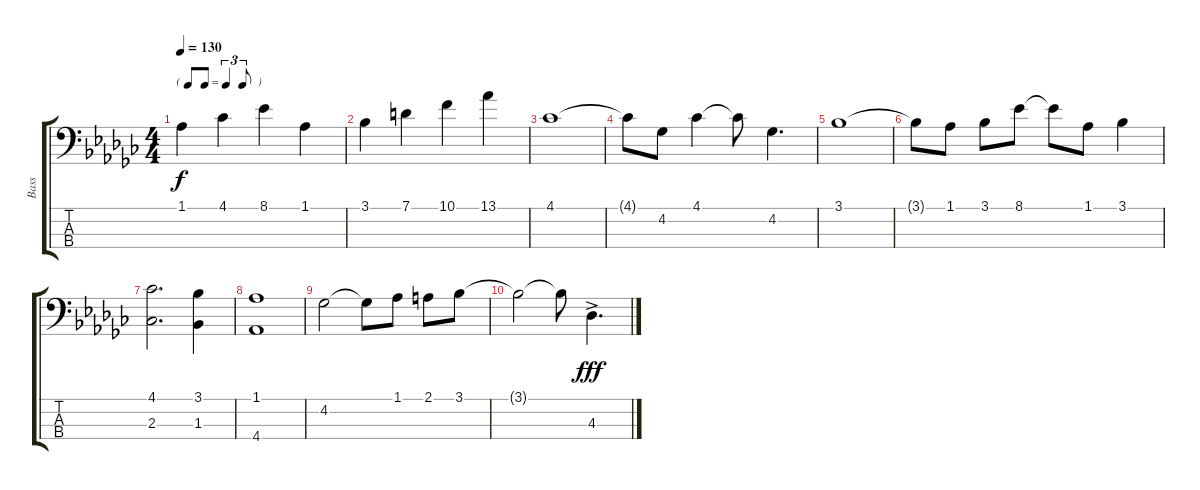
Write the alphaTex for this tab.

\track ("Bass" "Bass") {instrument electricbassfinger}
\staff {score tabs}
\tuning (G2 D2 A1 E1) {hide}
\ts (4 4)
\tf triplet8th
\tempo 130
\clef f4
\ks gb
1.1.4{dy f} 4.1.4 8.1.4 1.1.4 |
3.1.4 7.1.4 10.1.4 13.1.4 |
4.1.1 |
4.1{t}.8 4.2.8 4.1.4 4.1{t}.8 4.2.4{d} |
3.1.1 |
3.1{t}.8 1.1.8 3.1.8 8.1.8 8.1{t}.8 1.1.8 3.1.4 |
(4.1 2.3).2{d} (3.1 1.3).4 |
(1.1 4.4).1 |
4.2.2 4.2{t}.8 1.1.8 2.1.8 3.1.8 |
3.1{t}.2 3.1{t}.8 4.3{ac}.4{d dy fff}
